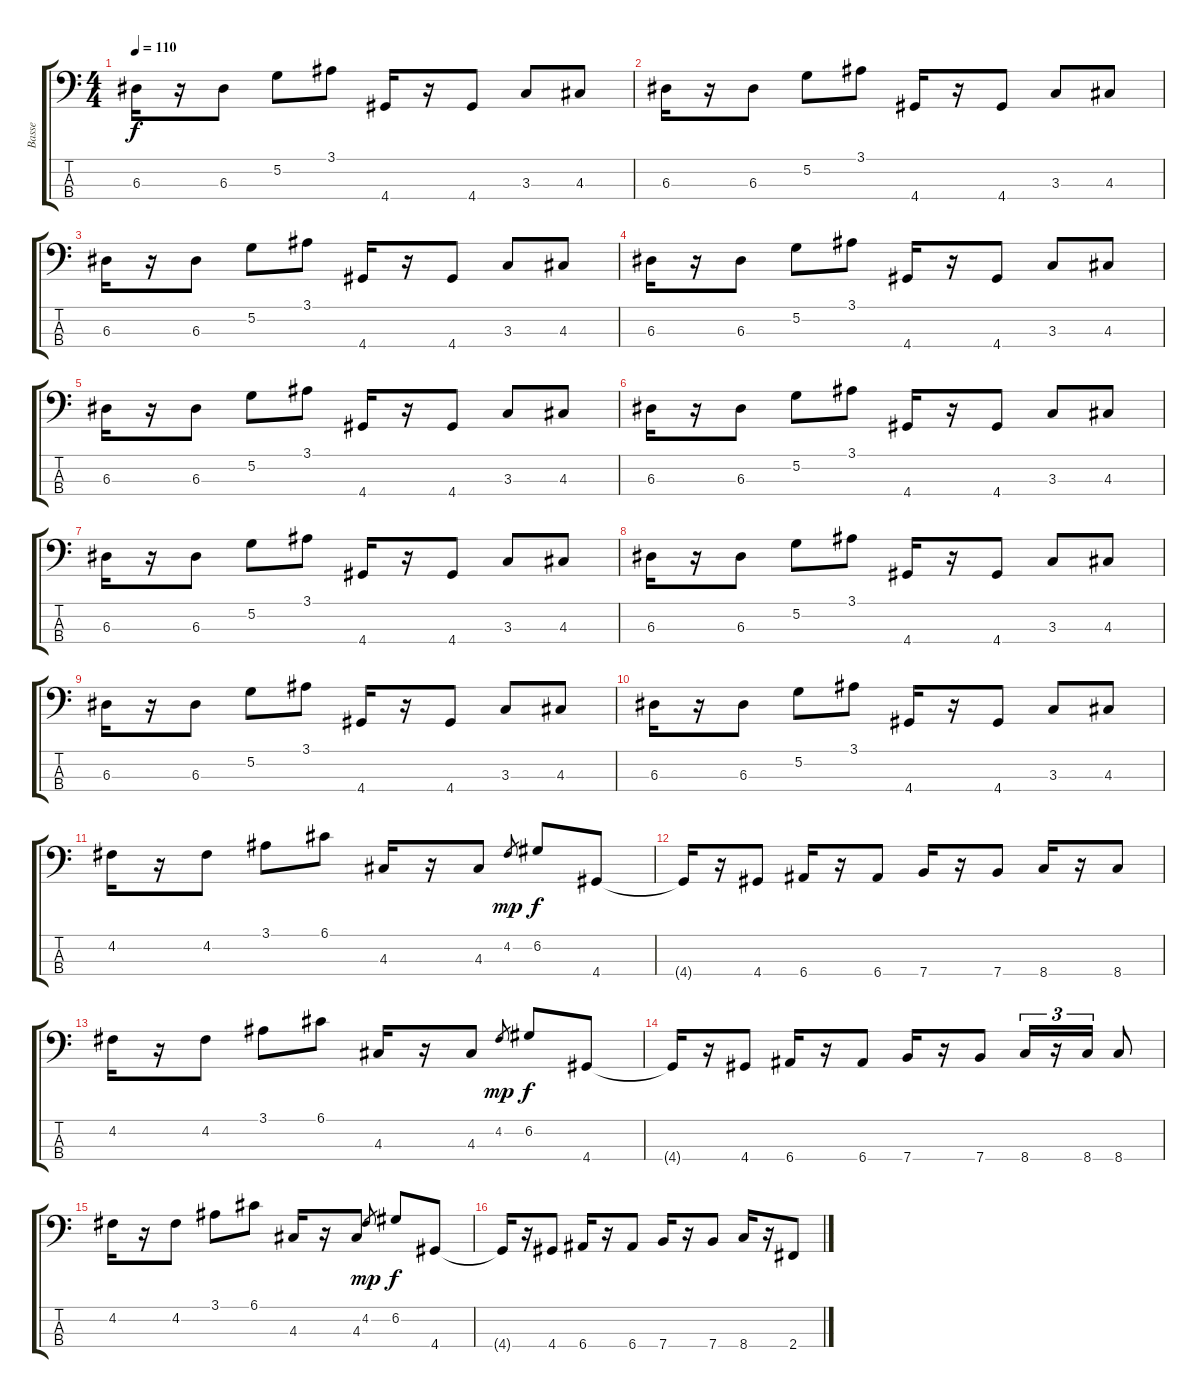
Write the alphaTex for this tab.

\track ("Basse" "Basse") {instrument electricbassfinger}
\staff {score tabs}
\tuning (G2 D2 A1 E1) {hide}
\ts (4 4)
\tempo 110
\clef f4
\ks c
6.3.16{dy f} r.16 6.3.8 5.2.8 3.1.8 4.4.16 r.16 4.4.8 3.3.8 4.3.8 |
6.3.16 r.16 6.3.8 5.2.8 3.1.8 4.4.16 r.16 4.4.8 3.3.8 4.3.8 |
6.3.16 r.16 6.3.8 5.2.8 3.1.8 4.4.16 r.16 4.4.8 3.3.8 4.3.8 |
6.3.16 r.16 6.3.8 5.2.8 3.1.8 4.4.16 r.16 4.4.8 3.3.8 4.3.8 |
6.3.16 r.16 6.3.8 5.2.8 3.1.8 4.4.16 r.16 4.4.8 3.3.8 4.3.8 |
6.3.16 r.16 6.3.8 5.2.8 3.1.8 4.4.16 r.16 4.4.8 3.3.8 4.3.8 |
6.3.16 r.16 6.3.8 5.2.8 3.1.8 4.4.16 r.16 4.4.8 3.3.8 4.3.8 |
6.3.16 r.16 6.3.8 5.2.8 3.1.8 4.4.16 r.16 4.4.8 3.3.8 4.3.8 |
6.3.16 r.16 6.3.8 5.2.8 3.1.8 4.4.16 r.16 4.4.8 3.3.8 4.3.8 |
6.3.16 r.16 6.3.8 5.2.8 3.1.8 4.4.16 r.16 4.4.8 3.3.8 4.3.8 |
4.2.16 r.16 4.2.8 3.1.8 6.1.8 4.3.16 r.16 4.3.8 4.2.8{gr dy mp} 6.2.8{dy f} 4.4.8 |
4.4{t}.16 r.16 4.4.8 6.4.16 r.16 6.4.8 7.4.16 r.16 7.4.8 8.4.16 r.16 8.4.8 |
4.2.16 r.16 4.2.8 3.1.8 6.1.8 4.3.16 r.16 4.3.8 4.2.8{gr dy mp} 6.2.8{dy f} 4.4.8 |
4.4{t}.16 r.16 4.4.8 6.4.16 r.16 6.4.8 7.4.16 r.16 7.4.8 8.4.16{tu (3 2)} r.16{tu (3 2)} 8.4.16{tu (3 2)} 8.4.8 |
4.2.16 r.16 4.2.8 3.1.8 6.1.8 4.3.16 r.16 4.3.8 4.2.8{gr dy mp} 6.2.8{dy f} 4.4.8 |
4.4{t}.16 r.16 4.4.8 6.4.16 r.16 6.4.8 7.4.16 r.16 7.4.8 8.4.16 r.16 2.4.8
